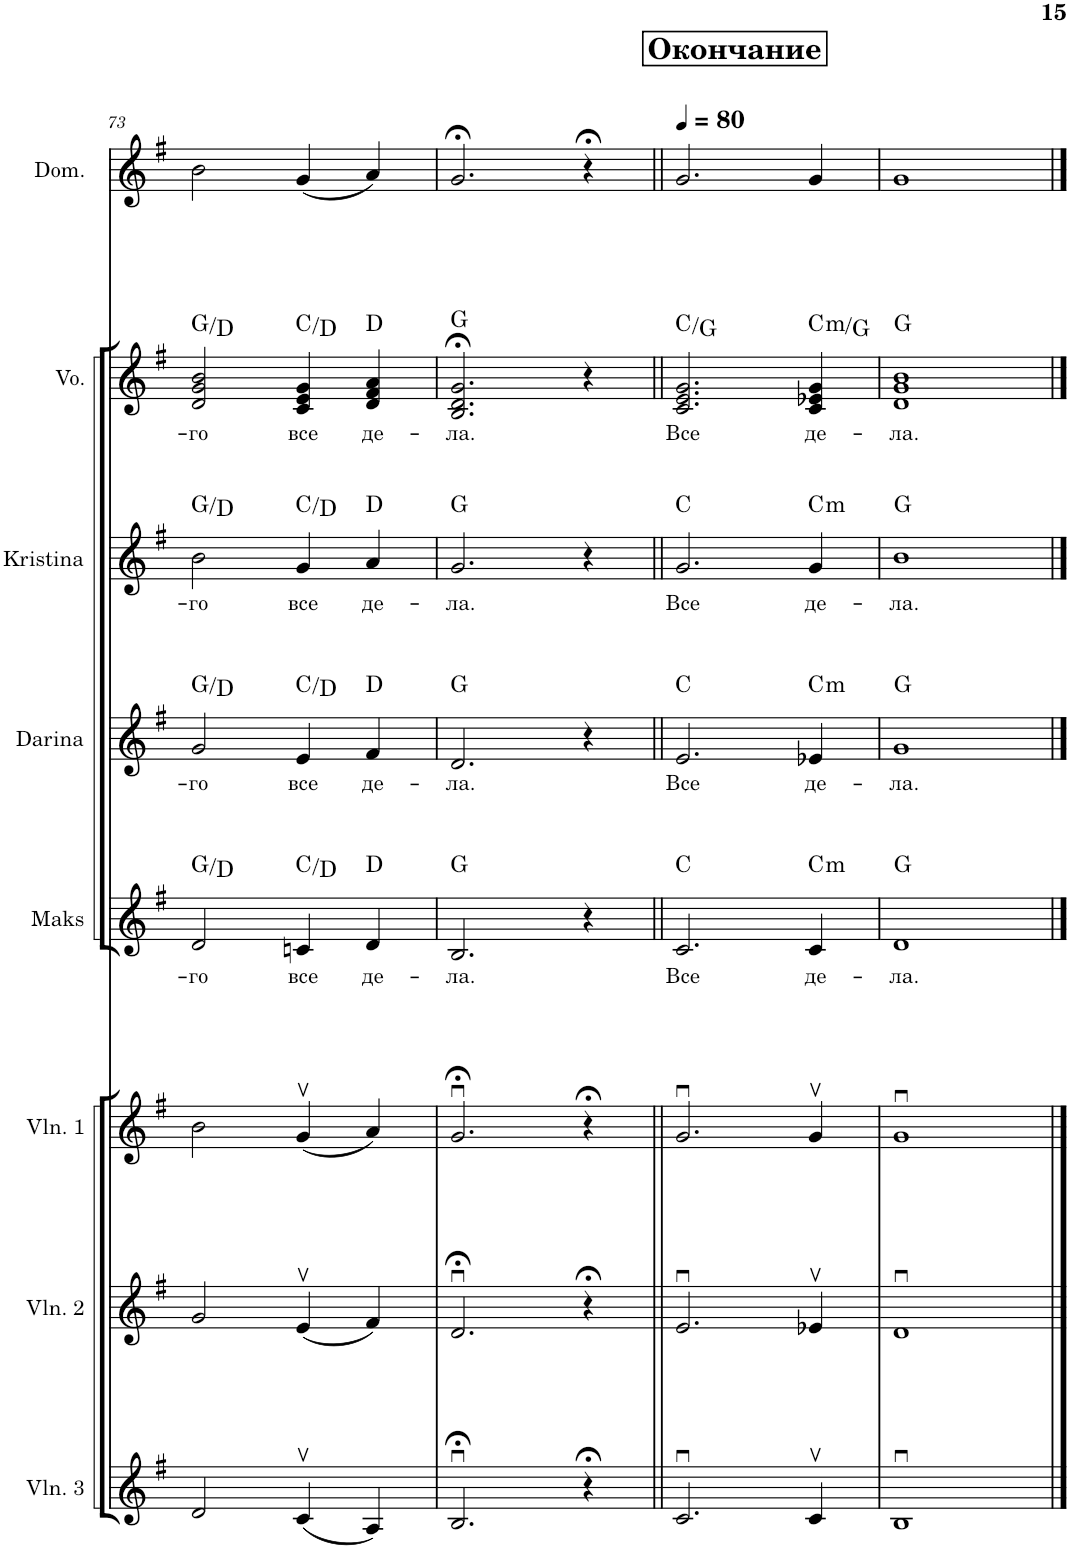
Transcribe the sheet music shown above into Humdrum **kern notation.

**kern	**kern	**kern	**kern	**text	**harte	**kern	**text	**harte	**kern	**text	**harte	**kern	**text	**harte	**kern
*part8	*part7	*part6	*part5	*part5	*part5	*part4	*part4	*part4	*part3	*part3	*part3	*part2	*part2	*part2	*part1
*staff8	*staff7	*staff6	*staff5	*staff5	*	*staff4	*staff4	*	*staff3	*staff3	*	*staff2	*staff2	*	*staff1
*I"Violin 3	*I"Violin 2	*I"Violin 1	*I"Maks	*	*	*I"Darina	*	*	*I"Kristina	*	*	*I"Voice	*	*	*I"Domra
*I'Vln. 3	*I'Vln. 2	*I'Vln. 1	*I'Maks	*	*	*I'Darina	*	*	*I'Kristina	*	*	*I'Vo.	*	*	*I'Dom.
!!LO:PB:g=z
*clefG2	*clefG2	*clefG2	*clefG2	*	*	*clefG2	*	*	*clefG2	*	*	*clefG2	*	*	*clefG2
*k[f#]	*k[f#]	*k[f#]	*k[f#]	*	*	*k[f#]	*	*	*k[f#]	*	*	*k[f#]	*	*	*k[f#]
*M4/4	*M4/4	*M4/4	*M4/4	*	*	*M4/4	*	*	*M4/4	*	*	*M4/4	*	*	*M4/4
=73	=73	=73	=73	=73	=73	=73	=73	=73	=73	=73	=73	=73	=73	=73	=73
!	!	!	!	!LO:LY:b	!	!	!LO:LY:b	!	!	!LO:LY:b	!	!	!LO:LY:b	!	!
2d/	2g/	2b\	2d/	-го	G:maj/5	2g/	-го	G:maj/5	2b\	-го	G:maj/5	2d/ 2g/ 2b/	-го	G:maj/5	2b\
!	!	!	!	!LO:LY:b	!	!	!LO:LY:b	!	!	!LO:LY:b	!	!	!LO:LY:b	!	!
(4cv/	(4ev/	(4gv/	4cn/	все	C:maj/2	4e/	все	C:maj/2	4g/	все	C:maj/2	4c/ 4e/ 4g/	все	C:maj/2	(4g/
!	!	!	!	!LO:LY:b	!	!	!LO:LY:b	!	!	!LO:LY:b	!	!	!LO:LY:b	!	!
4A/)	4f#/)	4a/)	4d/	де-	D:maj	4f#/	де-	D:maj	4a/	де-	D:maj	4d/ 4f#/ 4a/	де-	D:maj	4a/)
=74	=74	=74	=74	=74	=74	=74	=74	=74	=74	=74	=74	=74	=74	=74	=74
!	!	!	!	!LO:LY:b	!	!	!LO:LY:b	!	!	!LO:LY:b	!	!	!LO:LY:b	!	!
2.B;<u/	2.d;<u/	2.g;<u/	2.B/	-ла.	G:maj	2.d/	-ла.	G:maj	2.g/	-ла.	G:maj	2.B/;< 2.d/;< 2.g/;<	-ла.	G:maj	2.g;</
4r;<	4r;<	4r;<	4r	.	.	4r	.	.	4r	.	.	4r	.	.	4r;<
=75||	=75||	=75||	=75||	=75||	=75||	=75||	=75||	=75||	=75||	=75||	=75||	=75||	=75||	=75||	=75||
!!LO:REH:place=s1:a:B:cj:fs=14:t=Окончание
*	*	*	*	*	*	*	*	*	*	*	*	*	*	*	*MM80
!	!	!	!	!LO:LY:b	!	!	!LO:LY:b	!	!	!LO:LY:b	!	!	!LO:LY:b	!	!
2.cu/	2.eu/	2.gu/	2.c/	Все	C:maj	2.e/	Все	C:maj	2.g/	Все	C:maj	2.c/ 2.e/ 2.g/	Все	C:maj/5	2.g/
!	!	!	!	!LO:LY:b	!LO:H:kt=m	!	!LO:LY:b	!LO:H:kt=m	!	!LO:LY:b	!LO:H:kt=m	!	!LO:LY:b	!LO:H:kt=m	!
4cv/	4e-Xv/	4gv/	4c/	де-	C:min	4e-X/	де-	C:min	4g/	де-	C:min	4c/ 4e-X/ 4g/	де-	C:min/5	4g/
=76	=76	=76	=76	=76	=76	=76	=76	=76	=76	=76	=76	=76	=76	=76	=76
!	!	!	!	!LO:LY:b	!	!	!LO:LY:b	!	!	!LO:LY:b	!	!	!LO:LY:b	!	!
1Bu	1du	1gu	1d	-ла.	G:maj	1g	-ла.	G:maj	1b	-ла.	G:maj	1d 1g 1b	-ла.	G:maj	1g
==	==	==	==	==	==	==	==	==	==	==	==	==	==	==	==
*-	*-	*-	*-	*-	*-	*-	*-	*-	*-	*-	*-	*-	*-	*-	*-
